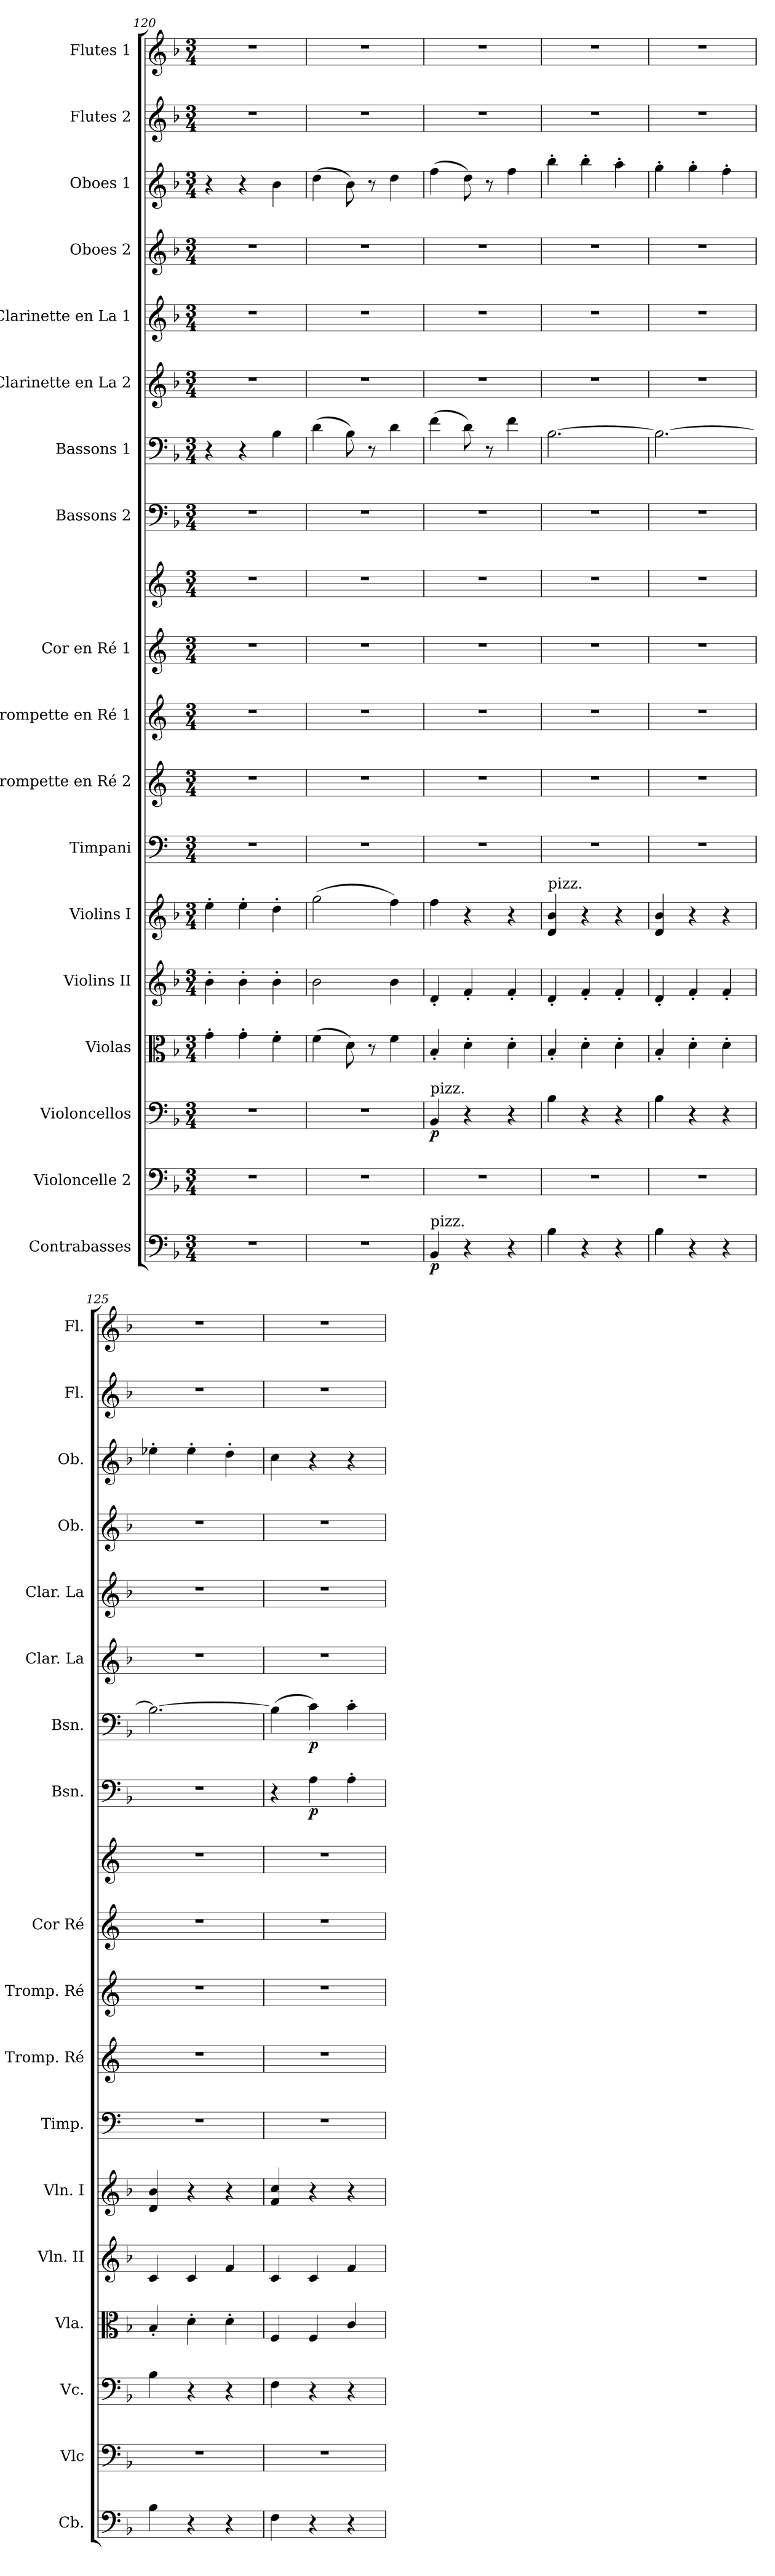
**kern	**dynam	**kern	**kern	**dynam	**kern	**kern	**kern	**kern	**kern	**kern	**kern	**kern	**kern	**dynam	**kern	**dynam	**kern	**kern	**kern	**kern	**dynam	**kern	**kern
*part18	*part18	*part17	*part16	*part16	*part15	*part14	*part13	*part12	*part11	*part10	*part9	*part9	*part8	*part8	*part7	*part7	*part6	*part5	*part4	*part3	*part3	*part2	*part1
*staff19	*staff19	*staff18	*staff17	*staff17	*staff16	*staff15	*staff14	*staff13	*staff12	*staff11	*staff10	*staff9	*staff8	*staff8	*staff7	*staff7	*staff6	*staff5	*staff4	*staff3	*staff3	*staff2	*staff1
*I"Contrabasses	*	*I"Violoncelle 2	*I"Violoncellos	*	*I"Violas	*I"Violins II	*I"Violins I	*I"Timpani	*I"Trompette en Ré 2	*I"Trompette en Ré 1	*I"Cor en Ré 1	*	*I"Bassons 2	*	*I"Bassons 1	*	*I"Clarinette en La 2	*I"Clarinette en La 1	*I"Oboes 2	*I"Oboes 1	*	*I"Flutes 2	*I"Flutes 1
*I'Cb.	*	*I'Vlc	*I'Vc.	*	*I'Vla.	*I'Vln. II	*I'Vln. I	*I'Timp.	*I'Tromp. Ré	*I'Tromp. Ré	*I'Cor Ré	*	*I'Bsn.	*	*I'Bsn.	*	*I'Clar. La	*I'Clar. La	*I'Ob.	*I'Ob.	*	*I'Fl.	*I'Fl.
!!LO:LB:g=z
*clefF4	*	*clefF4	*clefF4	*	*clefC3	*clefG2	*clefG2	*clefF4	*clefG2	*clefG2	*clefG2	*clefG2	*clefF4	*	*clefF4	*	*clefG2	*clefG2	*clefG2	*clefG2	*	*clefG2	*clefG2
*ITrd7c12	*	*	*	*	*	*	*	*	*ITrd-1c-2	*ITrd-1c-2	*ITrd6c10	*ITrd6c10	*	*	*	*	*ITrd2c3	*ITrd2c3	*	*	*	*	*
*k[b-]	*	*k[b-]	*k[b-]	*	*k[b-]	*k[b-]	*k[b-]	*k[]	*k[f#c#]	*k[f#c#]	*k[f#c#]	*k[f#c#]	*k[b-]	*	*k[b-]	*	*k[f#c#]	*k[f#c#]	*k[b-]	*k[b-]	*	*k[b-]	*k[b-]
*M3/4	*	*M3/4	*M3/4	*	*M3/4	*M3/4	*M3/4	*M3/4	*M3/4	*M3/4	*M3/4	*M3/4	*M3/4	*	*M3/4	*	*M3/4	*M3/4	*M3/4	*M3/4	*	*M3/4	*M3/4
=120	=120	=120	=120	=120	=120	=120	=120	=120	=120	=120	=120	=120	=120	=120	=120	=120	=120	=120	=120	=120	=120	=120	=120
2.r	.	2.r	2.r	.	4g'\	4b-'\	4ee'\	2.r	2.r	2.r	2.r	2.r	2.r	.	4r	.	2.r	2.r	2.r	4r	.	2.r	2.r
.	.	.	.	.	4g'\	4b-'\	4ee'\	.	.	.	.	.	.	.	4r	.	.	.	.	4r	.	.	.
!	!	!	!	!	!	!	!	!	!	!	!	!	!	!	!	!LO:DY:b	!	!	!	!	!	!	!
!	!	!	!	!	!	!	!	!	!	!	!	!	!	!	!	!LO:DY:n=1:b	!	!	!	!	!LO:DY:b	!	!
!	!	!	!	!	!	!	!	!	!	!	!	!	!	!	!	!	!	!	!	!	!LO:DY:n=1:b	!	!
.	.	.	.	.	4f'\	4b-'\	4dd'\	.	.	.	.	.	.	.	4B-\	p other-dynamics	.	.	.	4b-\	p other-dynamics	.	.
=121	=121	=121	=121	=121	=121	=121	=121	=121	=121	=121	=121	=121	=121	=121	=121	=121	=121	=121	=121	=121	=121	=121	=121
2.r	.	2.r	2.r	.	(>4f\	2b-\	(>2gg\	2.r	2.r	2.r	2.r	2.r	2.r	.	(>4d\	.	2.r	2.r	2.r	(>4dd\	.	2.r	2.r
.	.	.	.	.	8d\)	.	.	.	.	.	.	.	.	.	8B-\)	.	.	.	.	8b-\)	.	.	.
.	.	.	.	.	8r	.	.	.	.	.	.	.	.	.	8r	.	.	.	.	8r	.	.	.
.	.	.	.	.	4f\	4b-\	4ff\)	.	.	.	.	.	.	.	4d\	.	.	.	.	4dd\	.	.	.
=122	=122	=122	=122	=122	=122	=122	=122	=122	=122	=122	=122	=122	=122	=122	=122	=122	=122	=122	=122	=122	=122	=122	=122
!	!	!	!LO:TX:a:t=pizz.	!	!	!	!	!	!	!	!	!	!	!	!	!	!	!	!	!	!	!	!
!LO:TX:a:t=pizz.	!	!	!	!	!	!	!	!	!	!	!	!	!	!	!	!	!	!	!	!	!	!	!
!	!LO:DY:b	!	!	!LO:DY:b	!	!	!	!	!	!	!	!	!	!	!	!	!	!	!	!	!	!	!
4BBB-/	p	2.r	4BB-/	p	4B-'/	4d'/	4ff\	2.r	2.r	2.r	2.r	2.r	2.r	.	(>4f\	.	2.r	2.r	2.r	(>4ff\	.	2.r	2.r
4r	.	.	4r	.	4d'\	4f'/	4r	.	.	.	.	.	.	.	8d\)	.	.	.	.	8dd\)	.	.	.
.	.	.	.	.	.	.	.	.	.	.	.	.	.	.	8r	.	.	.	.	8r	.	.	.
4r	.	.	4r	.	4d'\	4f'/	4r	.	.	.	.	.	.	.	4f\	.	.	.	.	4ff\	.	.	.
=123	=123	=123	=123	=123	=123	=123	=123	=123	=123	=123	=123	=123	=123	=123	=123	=123	=123	=123	=123	=123	=123	=123	=123
!	!	!	!	!	!	!	!LO:TX:a:t=pizz.	!	!	!	!	!	!	!	!	!	!	!	!	!	!	!	!
4BB-\	.	2.r	4B-\	.	4B-'/	4d'/	4d/ 4b-/	2.r	2.r	2.r	2.r	2.r	2.r	.	[2.B-\	.	2.r	2.r	2.r	4bb-'\	.	2.r	2.r
4r	.	.	4r	.	4d'\	4f'/	4r	.	.	.	.	.	.	.	.	.	.	.	.	4bb-'\	.	.	.
4r	.	.	4r	.	4d'\	4f'/	4r	.	.	.	.	.	.	.	.	.	.	.	.	4aa'\	.	.	.
=124	=124	=124	=124	=124	=124	=124	=124	=124	=124	=124	=124	=124	=124	=124	=124	=124	=124	=124	=124	=124	=124	=124	=124
4BB-\	.	2.r	4B-\	.	4B-'/	4d'/	4d/ 4b-/	2.r	2.r	2.r	2.r	2.r	2.r	.	2.B-\_	.	2.r	2.r	2.r	4gg'\	.	2.r	2.r
4r	.	.	4r	.	4d'\	4f'/	4r	.	.	.	.	.	.	.	.	.	.	.	.	4gg'\	.	.	.
4r	.	.	4r	.	4d'\	4f'/	4r	.	.	.	.	.	.	.	.	.	.	.	.	4ff'\	.	.	.
=125	=125	=125	=125	=125	=125	=125	=125	=125	=125	=125	=125	=125	=125	=125	=125	=125	=125	=125	=125	=125	=125	=125	=125
4BB-\	.	2.r	4B-\	.	4B-'/	4c/	4d/ 4b-/	2.r	2.r	2.r	2.r	2.r	2.r	.	2.B-\_	.	2.r	2.r	2.r	4ee-X'\	.	2.r	2.r
4r	.	.	4r	.	4d'\	4c/	4r	.	.	.	.	.	.	.	.	.	.	.	.	4ee-'\	.	.	.
4r	.	.	4r	.	4d'\	4f/	4r	.	.	.	.	.	.	.	.	.	.	.	.	4dd'\	.	.	.
=126	=126	=126	=126	=126	=126	=126	=126	=126	=126	=126	=126	=126	=126	=126	=126	=126	=126	=126	=126	=126	=126	=126	=126
4FF\	.	2.r	4F\	.	4F/	4c/	4f/ 4cc/	2.r	2.r	2.r	2.r	2.r	4r	.	(>4B-\]	.	2.r	2.r	2.r	4cc\	.	2.r	2.r
!	!	!	!	!	!	!	!	!	!	!	!	!	!	!LO:DY:b	!	!LO:DY:b	!	!	!	!	!	!	!
4r	.	.	4r	.	4F/	4c/	4r	.	.	.	.	.	4A\	p	4c\)	p	.	.	.	4r	.	.	.
4r	.	.	4r	.	4c/	4f/	4r	.	.	.	.	.	4A'\	.	4c'\	.	.	.	.	4r	.	.	.
=	=	=	=	=	=	=	=	=	=	=	=	=	=	=	=	=	=	=	=	=	=	=	=
*-	*-	*-	*-	*-	*-	*-	*-	*-	*-	*-	*-	*-	*-	*-	*-	*-	*-	*-	*-	*-	*-	*-	*-
